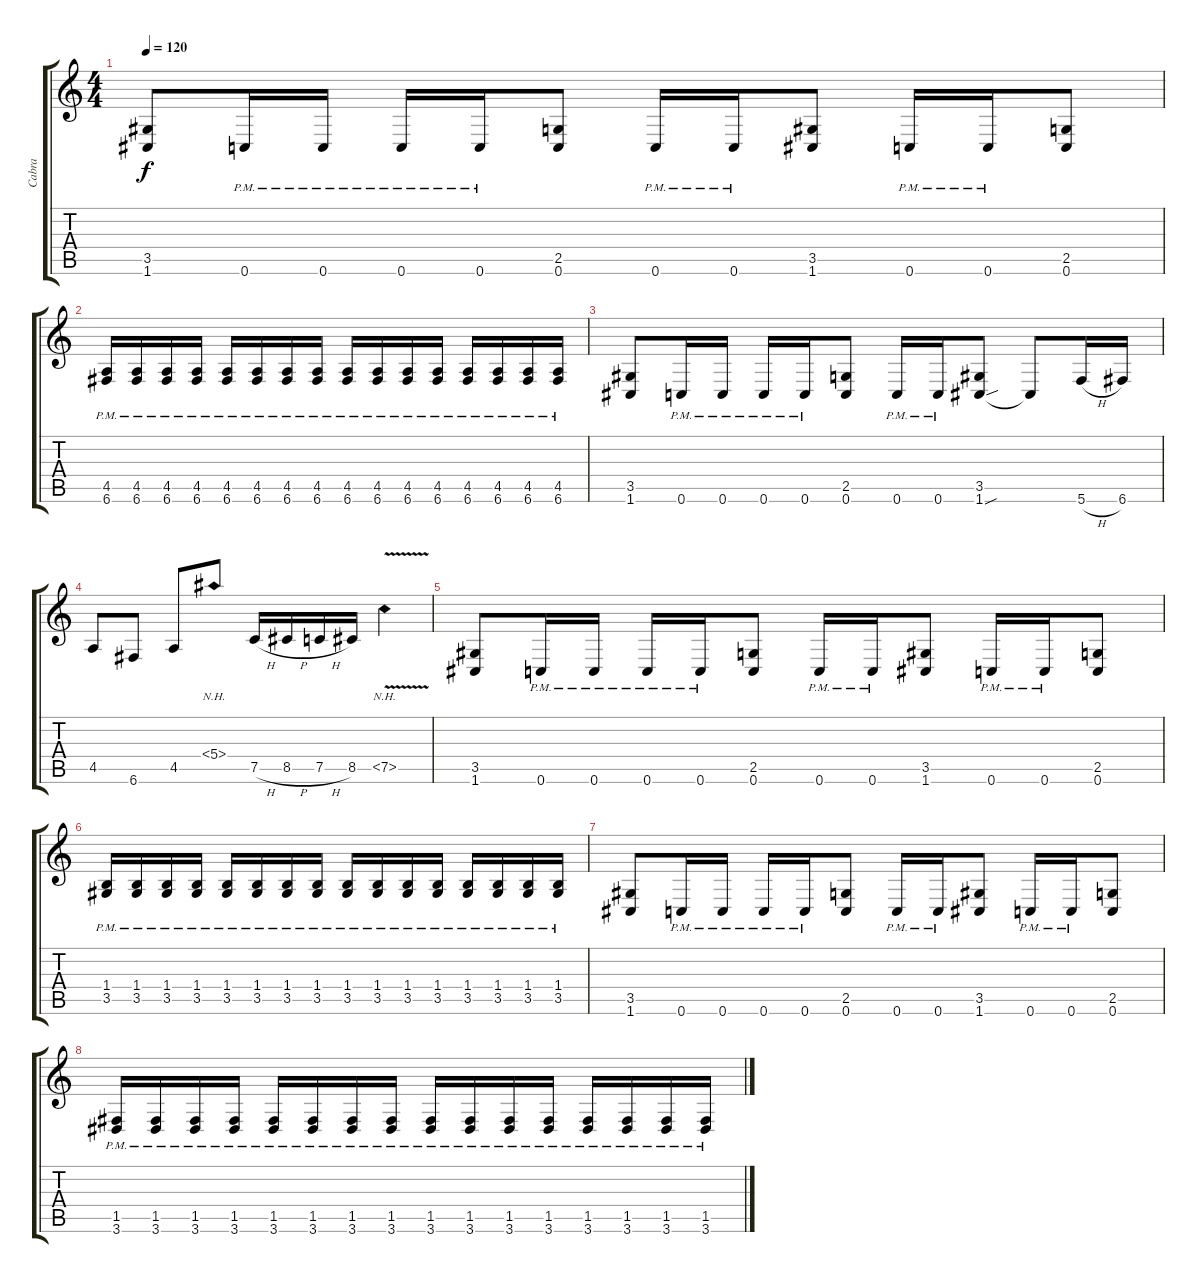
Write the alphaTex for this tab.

\track ("Cabra" "Cabra") {instrument distortionguitar}
\staff {score tabs}
\tuning (C4 G3 Eb3 Bb2 F2 C2) {hide}
\ts (4 4)
\tempo 120
\clef g2
\ks c
(3.5 1.6).8{dy f} 0.6{pm}.16 0.6{pm}.16 0.6{pm}.16 0.6{pm}.16 (2.5 0.6).8 0.6{pm}.16 0.6{pm}.16 (3.5 1.6).8 0.6{pm}.16 0.6{pm}.16 (2.5 0.6).8 |
(4.5{pm} 6.6{pm}).16 (4.5{pm} 6.6{pm}).16 (4.5{pm} 6.6{pm}).16 (4.5{pm} 6.6{pm}).16 (4.5{pm} 6.6{pm}).16 (4.5{pm} 6.6{pm}).16 (4.5{pm} 6.6{pm}).16 (4.5{pm} 6.6{pm}).16 (4.5{pm} 6.6{pm}).16 (4.5{pm} 6.6{pm}).16 (4.5{pm} 6.6{pm}).16 (4.5{pm} 6.6{pm}).16 (4.5{pm} 6.6{pm}).16 (4.5{pm} 6.6{pm}).16 (4.5{pm} 6.6{pm}).16 (4.5{pm} 6.6{pm}).16 |
(3.5 1.6).8 0.6{pm}.16 0.6{pm}.16 0.6{pm}.16 0.6{pm}.16 (2.5 0.6).8 0.6{pm}.16 0.6{pm}.16 (3.5 1.6{sou}).8 1.6{t}.8 5.6{h}.16 6.6.16 |
4.5.8 6.6.8 4.5.8 5.4{nh}.8 7.5{h}.16 8.5{h}.16 7.5{h}.16 8.5.16 7.5{nh v}.4 |
(3.5 1.6).8 0.6{pm}.16 0.6{pm}.16 0.6{pm}.16 0.6{pm}.16 (2.5 0.6).8 0.6{pm}.16 0.6{pm}.16 (3.5 1.6).8 0.6{pm}.16 0.6{pm}.16 (2.5 0.6).8 |
(1.4{pm} 3.5{pm}).16 (1.4{pm} 3.5{pm}).16 (1.4{pm} 3.5{pm}).16 (1.4{pm} 3.5{pm}).16 (1.4{pm} 3.5{pm}).16 (1.4{pm} 3.5{pm}).16 (1.4{pm} 3.5{pm}).16 (1.4{pm} 3.5{pm}).16 (1.4{pm} 3.5{pm}).16 (1.4{pm} 3.5{pm}).16 (1.4{pm} 3.5{pm}).16 (1.4{pm} 3.5{pm}).16 (1.4{pm} 3.5{pm}).16 (1.4{pm} 3.5{pm}).16 (1.4{pm} 3.5{pm}).16 (1.4{pm} 3.5{pm}).16 |
(3.5 1.6).8 0.6{pm}.16 0.6{pm}.16 0.6{pm}.16 0.6{pm}.16 (2.5 0.6).8 0.6{pm}.16 0.6{pm}.16 (3.5 1.6).8 0.6{pm}.16 0.6{pm}.16 (2.5 0.6).8 |
(1.5{pm} 3.6{pm}).16 (1.5{pm} 3.6{pm}).16 (1.5{pm} 3.6{pm}).16 (1.5{pm} 3.6{pm}).16 (1.5{pm} 3.6{pm}).16 (1.5{pm} 3.6{pm}).16 (1.5{pm} 3.6{pm}).16 (1.5{pm} 3.6{pm}).16 (1.5{pm} 3.6{pm}).16 (1.5{pm} 3.6{pm}).16 (1.5{pm} 3.6{pm}).16 (1.5{pm} 3.6{pm}).16 (1.5{pm} 3.6{pm}).16 (1.5{pm} 3.6{pm}).16 (1.5{pm} 3.6{pm}).16 (1.5{pm} 3.6{pm}).16
